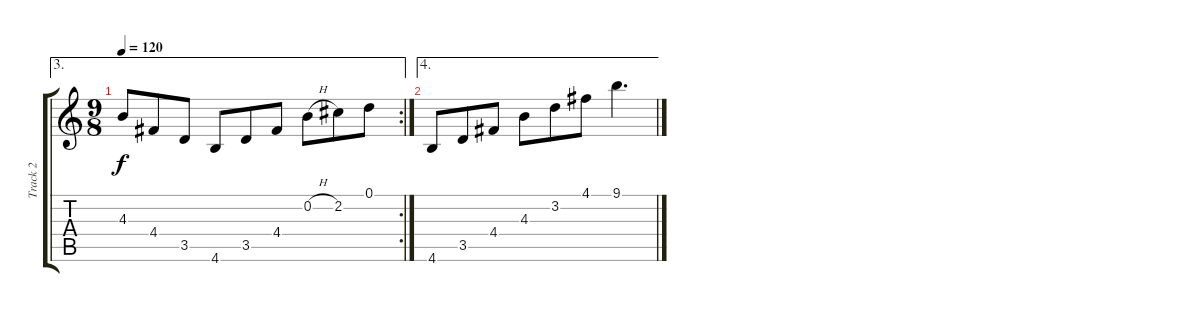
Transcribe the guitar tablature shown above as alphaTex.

\track ("Track 2" "Track 2") {instrument acousticguitarsteel}
\staff {score tabs}
\tuning (D4 B3 G3 D3 B2 G2) {hide}
\ae 3
\rc 2
\ts (9 8)
\tempo 120
\clef g2
\ks c
4.3.8{dy f} 4.4.8 3.5.8 4.6.8 3.5.8 4.4.8 0.2{h}.8 2.2.8 0.1.8 |
\ae 4
4.6.8 3.5.8 4.4.8 4.3.8 3.2.8 4.1.8 9.1.4{d}
